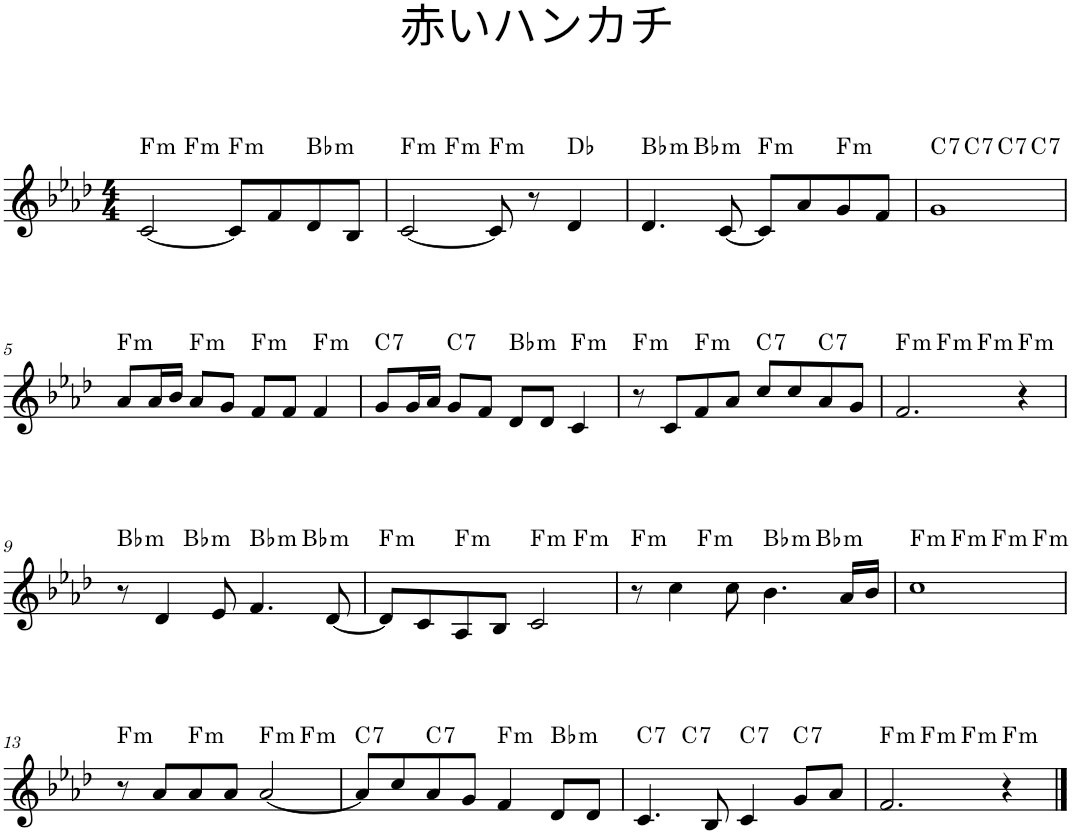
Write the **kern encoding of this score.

**kern	**harte
*part1	*part1
*staff1	*
*I"Piano	*
*I'Pno.	*
*clefG2	*
*k[b-e-a-d-]	*
*M4/4	*
=1	=1
!	!LO:H:kt=m
*^	*
[<2c/	4ryy	F:min
!	!	!LO:H:kt=m
.	2.ryy	F:min
!	!	!LO:H:kt=m
8c/L]	.	F:min
8f/	.	.
!	!	!LO:H:kt=m
8d-/	.	Bb:min
8B-/J	.	.
=2	=2	=2
!	!	!LO:H:kt=m
[<2c/	4ryy	F:min
!	!	!LO:H:kt=m
.	2.ryy	F:min
!	!	!LO:H:kt=m
8c/]	.	F:min
8r	.	.
4d-/	.	Db:maj
=3	=3	=3
!	!	!LO:H:kt=m
4.d-/	4ryy	Bb:min
!	!	!LO:H:kt=m
.	2.ryy	Bb:min
[<8c/	.	.
!	!	!LO:H:kt=m
8c/L]	.	F:min
8a-/	.	.
!	!	!LO:H:kt=m
8g/	.	F:min
8f/J	.	.
=4	=4	=4
!	!	!LO:H:kt=7
*^	*^	*
1g	4ryy	2ryy	2.ryy	C:7
!	!	!	!	!LO:H:kt=7
.	2.ryy	.	.	C:7
!	!	!	!	!LO:H:kt=7
.	.	2ryy	.	C:7
!	!	!	!	!LO:H:kt=7
.	.	.	4ryy	C:7
!!LO:LB:g=z	!!	!!	!!
=5	=5	=5	=5	=5
!	!	!	!	!LO:H:kt=m
*v	*v	*v	*v	*
8a-/L	F:min
16a-/L	.
16b-/JJ	.
!	!LO:H:kt=m
8a-/L	F:min
8g/J	.
!	!LO:H:kt=m
8f/L	F:min
8f/J	.
!	!LO:H:kt=m
4f/	F:min
=6	=6
!	!LO:H:kt=7
8g/L	C:7
16g/L	.
16a-/JJ	.
!	!LO:H:kt=7
8g/L	C:7
8f/J	.
!	!LO:H:kt=m
8d-/L	Bb:min
8d-/J	.
!	!LO:H:kt=m
4c/	F:min
=7	=7
!	!LO:H:kt=m
8r	F:min
8c/L	.
!	!LO:H:kt=m
8f/	F:min
8a-/J	.
!	!LO:H:kt=7
8cc/L	C:7
8cc/	.
!	!LO:H:kt=7
8a-/	C:7
8g/J	.
=8	=8
!	!LO:H:kt=m
*^	*
*	*^	*
2.f/	4ryy	2ryy	F:min
!	!	!	!LO:H:kt=m
.	2.ryy	.	F:min
!	!	!	!LO:H:kt=m
.	.	2ryy	F:min
!	!	!	!LO:H:kt=m
4r	.	.	F:min
!!LO:LB:g=z	!!	!!
=9	=9	=9	=9
!	!	!	!LO:H:kt=m
8r	4ryy	2.ryy	Bb:min
4d-/	.	.	.
!	!	!	!LO:H:kt=m
.	2.ryy	.	Bb:min
8e-/	.	.	.
!	!	!	!LO:H:kt=m
4.f/	.	.	Bb:min
!	!	!	!LO:H:kt=m
.	.	4ryy	Bb:min
[<8d-/	.	.	.
=10	=10	=10	=10
!	!	!	!LO:H:kt=m
*	*v	*v	*
8d-/L]	2.ryy	F:min
8c/	.	.
!	!	!LO:H:kt=m
8A-/	.	F:min
8B-/J	.	.
!	!	!LO:H:kt=m
2c/	.	F:min
!	!	!LO:H:kt=m
.	4ryy	F:min
=11	=11	=11
!	!	!LO:H:kt=m
*	*^	*
8r	4ryy	2.ryy	F:min
4cc\	.	.	.
!	!	!	!LO:H:kt=m
.	2.ryy	.	F:min
8cc\	.	.	.
!	!	!	!LO:H:kt=m
4.b-\	.	.	Bb:min
!	!	!	!LO:H:kt=m
.	.	4ryy	Bb:min
16a-/LL	.	.	.
16b-/JJ	.	.	.
=12	=12	=12	=12
!	!	!	!LO:H:kt=m
*	*	*^	*
1cc	4ryy	2ryy	2.ryy	F:min
!	!	!	!	!LO:H:kt=m
.	2.ryy	.	.	F:min
!	!	!	!	!LO:H:kt=m
.	.	2ryy	.	F:min
!	!	!	!	!LO:H:kt=m
.	.	.	4ryy	F:min
!!LO:LB:g=z	!!	!!	!!
=13	=13	=13	=13	=13
!	!	!	!	!LO:H:kt=m
*	*v	*v	*v	*
8r	2.ryy	F:min
8a-/L	.	.
!	!	!LO:H:kt=m
8a-/	.	F:min
8a-/J	.	.
!	!	!LO:H:kt=m
[2a-/	.	F:min
!	!	!LO:H:kt=m
.	4ryy	F:min
=14	=14	=14
!	!	!LO:H:kt=7
*v	*v	*
8a-/L]	C:7
8cc/	.
!	!LO:H:kt=7
8a-/	C:7
8g/J	.
!	!LO:H:kt=m
4f/	F:min
!	!LO:H:kt=m
8d-/L	Bb:min
8d-/J	.
=15	=15
!	!LO:H:kt=7
*^	*
4.c/	4ryy	C:7
!	!	!LO:H:kt=7
.	2.ryy	C:7
8B-/	.	.
!	!	!LO:H:kt=7
4c/	.	C:7
!	!	!LO:H:kt=7
8g/L	.	C:7
8a-/J	.	.
=16	=16	=16
!	!	!LO:H:kt=m
*	*^	*
2.f/	4ryy	2ryy	F:min
!	!	!	!LO:H:kt=m
.	2.ryy	.	F:min
!	!	!	!LO:H:kt=m
.	.	2ryy	F:min
!	!	!	!LO:H:kt=m
4r	.	.	F:min
*v	*v	*v	*
==	==
*-	*-
